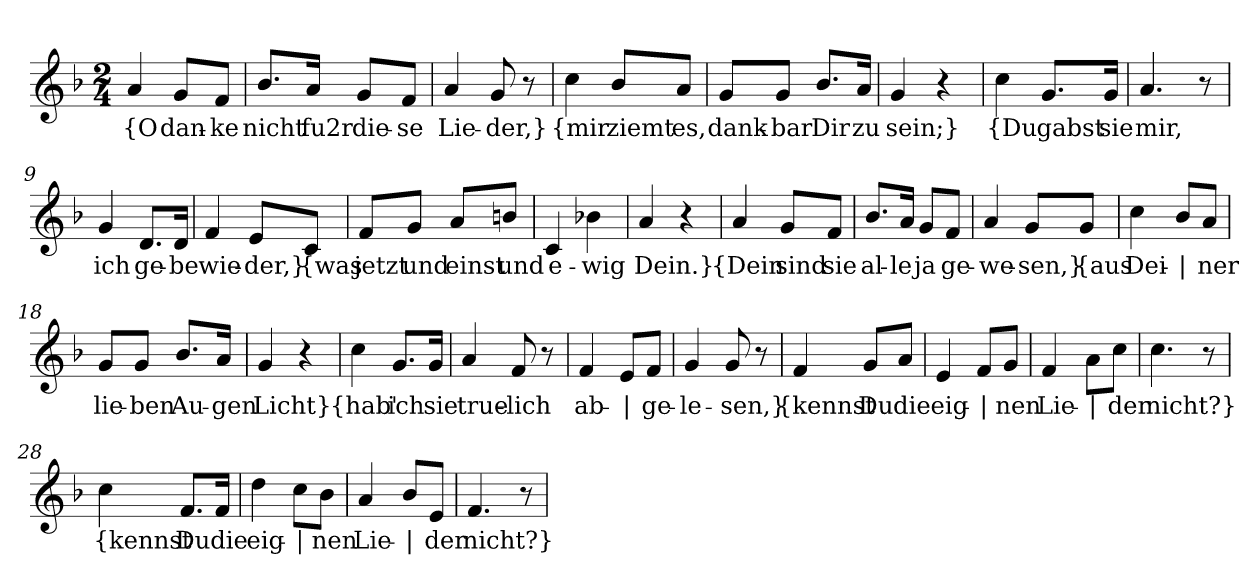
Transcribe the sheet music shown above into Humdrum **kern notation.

**kern	**text
*part1	*part1
*staff1	*staff1
*clefG2	*
*k[b-]	*
*M2/4	*
=1	=1
!	!LO:LY:b
4a/	{O
!	!LO:LY:b
8g/L	dan-
!	!LO:LY:b
8f/J	-ke
=2	=2
!	!LO:LY:b
8.b-/L	nicht
!	!LO:LY:b
16a/Jk	fu2r
!	!LO:LY:b
8g/L	die-
!	!LO:LY:b
8f/J	-se
=3	=3
!	!LO:LY:b
4a/	Lie-
!	!LO:LY:b
8g/	-der,}
8r	.
=4	=4
!	!LO:LY:b
4cc\	{mir
!	!LO:LY:b
8b-/L	ziemt
!	!LO:LY:b
8a/J	es,
=5	=5
!	!LO:LY:b
8g/L	dank-
!	!LO:LY:b
8g/J	-bar
!	!LO:LY:b
8.b-/L	Dir
!	!LO:LY:b
16a/Jk	zu
=6	=6
!	!LO:LY:b
4g/	sein;}
4r	.
=7	=7
!	!LO:LY:b
4cc\	{Du
!	!LO:LY:b
8.g/L	gabst
!	!LO:LY:b
16g/Jk	sie
!!LO:LB:g=z
=8	=8
!	!LO:LY:b
4.a/	mir,
8r	.
=9	=9
!	!LO:LY:b
4g/	ich
!	!LO:LY:b
8.d/L	ge-
!	!LO:LY:b
16d/Jk	-be
=10	=10
!	!LO:LY:b
4f/	wie-
!	!LO:LY:b
8e/L	-der,}
!	!LO:LY:b
8c/J	{was
=11	=11
!	!LO:LY:b
8f/L	jetzt
!	!LO:LY:b
8g/J	und
!	!LO:LY:b
8a/L	einst
!	!LO:LY:b
8bn/J	und
=12	=12
!	!LO:LY:b
4c/	e-
!	!LO:LY:b
4b-X\	-wig
=13	=13
!	!LO:LY:b
4a/	Dein.}
4r	.
=14	=14
!	!LO:LY:b
4a/	{Dein
!	!LO:LY:b
8g/L	sind
!	!LO:LY:b
8f/J	sie
=15	=15
!	!LO:LY:b
8.b-/L	al-
!	!LO:LY:b
16a/Jk	-le
!	!LO:LY:b
8g/L	ja
!	!LO:LY:b
8f/J	ge-
!!LO:LB:g=z
=16	=16
!	!LO:LY:b
4a/	-we-
!	!LO:LY:b
8g/L	-sen,}
!	!LO:LY:b
8g/J	{aus
=17	=17
!	!LO:LY:b
4cc\	Dei-
!	!LO:LY:b
8b-/L	|
!	!LO:LY:b
8a/J	-ner
=18	=18
!	!LO:LY:b
8g/L	lie-
!	!LO:LY:b
8g/J	-ben
!	!LO:LY:b
8.b-/L	Au-
!	!LO:LY:b
16a/Jk	-gen
=19	=19
!	!LO:LY:b
4g/	Licht}
4r	.
=20	=20
!	!LO:LY:b
4cc\	{hab'
!	!LO:LY:b
8.g/L	ich
!	!LO:LY:b
16g/Jk	sie
=21	=21
!	!LO:LY:b
4a/	true-
!	!LO:LY:b
8f/	-lich
8r	.
=22	=22
!	!LO:LY:b
4f/	ab-
!	!LO:LY:b
8e/L	|
!	!LO:LY:b
8f/J	-ge-
=23	=23
!	!LO:LY:b
4g/	-le-
!	!LO:LY:b
8g/	-sen,}
8r	.
!!LO:LB:g=z
=24	=24
!	!LO:LY:b
4f/	{kennst
!	!LO:LY:b
8g/L	Du
!	!LO:LY:b
8a/J	die
=25	=25
!	!LO:LY:b
4e/	eig-
!	!LO:LY:b
8f/L	|
!	!LO:LY:b
8g/J	-nen
=26	=26
!	!LO:LY:b
4f/	Lie-
!	!LO:LY:b
8a\L	|
!	!LO:LY:b
8cc\J	-der
=27	=27
!	!LO:LY:b
4.cc\	nicht?}
8r	.
=28	=28
!	!LO:LY:b
4cc\	{kennst
!	!LO:LY:b
8.f/L	Du
!	!LO:LY:b
16f/Jk	die
=29	=29
!	!LO:LY:b
4dd\	eig-
!	!LO:LY:b
8cc\L	|
!	!LO:LY:b
8b-\J	-nen
=30	=30
!	!LO:LY:b
4a/	Lie-
!	!LO:LY:b
8b-/L	|
!	!LO:LY:b
8e/J	-der
=31	=31
!	!LO:LY:b
4.f/	nicht?}
8r	.
=	=
*-	*-
